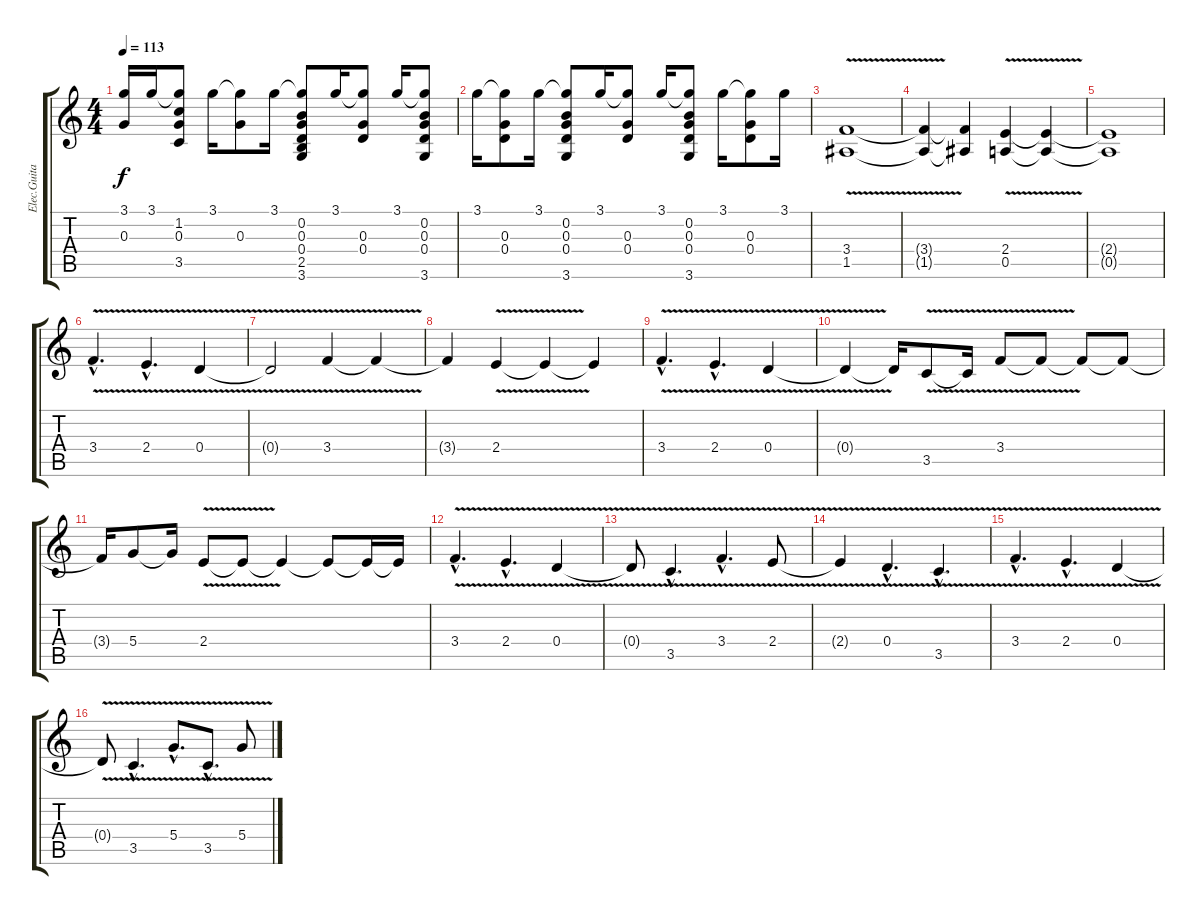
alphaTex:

\track ("Elec.Guitar 2" "Elec.Guita") {instrument electricguitarclean}
\staff {score tabs}
\tuning (E4 B3 G3 D3 A2 E2) {hide}
\ts (4 4)
\tempo 113
\clef g2
\ks c
(3.1{t} 0.3{t}).16{dy f} 3.1.16 (3.1{t} 1.2 0.3 3.5).8 3.1.16 (3.1{t} 0.3).8 3.1.16 (3.1{t} 0.2 0.3 0.4 2.5 3.6).8 3.1.16 (3.1{t} 0.3 0.4).8 3.1.16 (3.1{t} 0.2 0.3 0.4 3.6).8 |
3.1.16 (3.1{t} 0.3 0.4).8 3.1.16 (3.1{t} 0.2 0.3 0.4 3.6).8 3.1.16 (3.1{t} 0.3 0.4).8 3.1.16 (3.1{t} 0.2 0.3 0.4 3.6).8 3.1.16 (3.1{t} 0.3 0.4).8 3.1.16 |
(3.4{v} 1.5).1 |
(3.4{t} 1.5{t}).4 (3.4{t} 1.5{t}).4 (2.4{v} 0.5).4 (2.4{t} 0.5{t}).4 |
(2.4{t} 0.5{t}).1 |
3.4{v hac}.4{d} 2.4{v hac}.4{d} 0.4{v}.4 |
0.4{t}.2 3.4{v}.4 3.4{t}.4 |
3.4{t}.4 2.4{v}.4 2.4{t}.4 2.4{t}.4 |
3.4{v hac}.4{d} 2.4{v hac}.4{d} 0.4{v}.4 |
0.4{t}.4 0.4{t}.16 3.5{v}.8 3.5{t}.16 3.4{v}.8 3.4{t}.8 3.4{t}.8 3.4{t}.8 |
3.4{t}.16 5.4.8 5.4{t}.16 2.4{v}.8 2.4{t}.8 2.4{t}.4 2.4{t}.8 2.4{t}.16 2.4{t}.16 |
3.4{v hac}.4{d} 2.4{v hac}.4{d} 0.4{v}.4 |
0.4{t}.8 3.5{v hac}.4{d} 3.4{v hac}.4{d} 2.4{v}.8 |
2.4{t}.4 0.4{v hac}.4{d} 3.5{v hac}.4{d} |
3.4{v hac}.4{d} 2.4{v hac}.4{d} 0.4{v}.4 |
0.4{t}.8 3.5{v hac}.4{d} 5.4{v hac}.8{d} 3.5{v hac}.8{d} 5.4{v}.8
